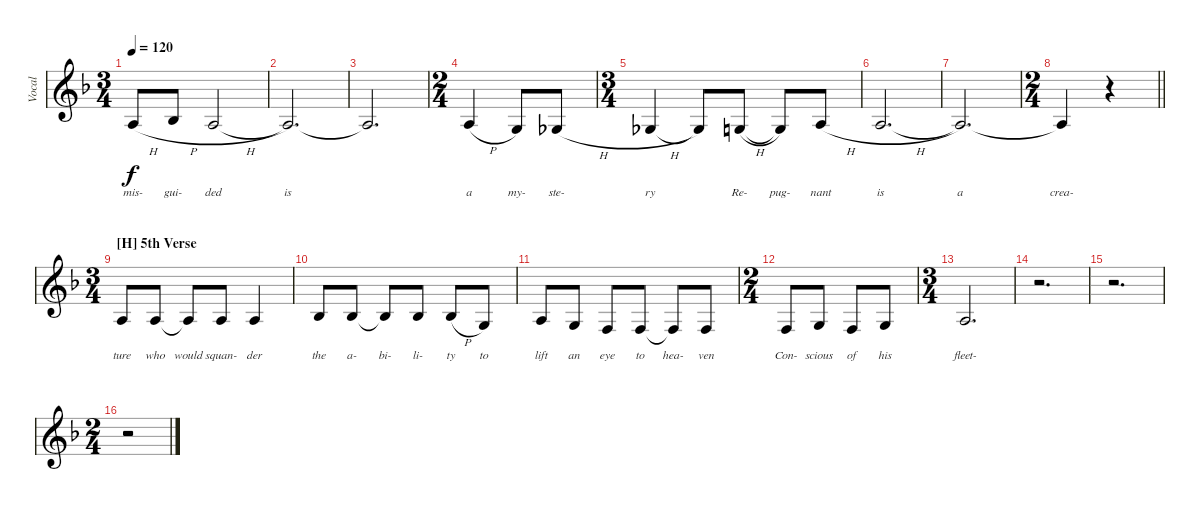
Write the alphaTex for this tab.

\track ("Vocal" "Vocal") {instrument frenchhorn}
\staff {score}
\tuning (E4 B3 G3 D3 A2 E2) {hide}
\ts (3 4)
\tempo 120
\clef g2
\ks dminor
2.3{h}.8{lyrics (0 "mis-") lyrics (1 "") lyrics (2 "") lyrics (3 "") lyrics (4 "") dy f} 3.3{h}.8{lyrics (0 "gui-") lyrics (1 "") lyrics (2 "") lyrics (3 "") lyrics (4 "")} 2.3{h}.2{lyrics (0 "ded") lyrics (1 "") lyrics (2 "") lyrics (3 "") lyrics (4 "")} |
2.3{t}.2{d lyrics (0 "is") lyrics (1 "") lyrics (2 "") lyrics (3 "") lyrics (4 "")} |
2.3{t}.2{d lyrics (0 "") lyrics (1 "") lyrics (2 "") lyrics (3 "") lyrics (4 "")} |
\ts (2 4)
2.3{h}.4{lyrics (0 "a") lyrics (1 "") lyrics (2 "") lyrics (3 "") lyrics (4 "")} 0.3.8{lyrics (0 "my-") lyrics (1 "") lyrics (2 "") lyrics (3 "") lyrics (4 "")} 4.4{h}.8{lyrics (0 "ste-") lyrics (1 "") lyrics (2 "") lyrics (3 "") lyrics (4 "")} |
\ts (3 4)
4.4{h}.4{lyrics (0 "ry") lyrics (1 "") lyrics (2 "") lyrics (3 "") lyrics (4 "")} 4.4{t}.8{lyrics (0 "") lyrics (1 "") lyrics (2 "") lyrics (3 "") lyrics (4 "")} 5.4{h}.8{lyrics (0 "Re-") lyrics (1 "") lyrics (2 "") lyrics (3 "") lyrics (4 "")} 5.4{t}.8{lyrics (0 "pug-") lyrics (1 "") lyrics (2 "") lyrics (3 "") lyrics (4 "")} 2.3{h}.8{lyrics (0 "nant") lyrics (1 "") lyrics (2 "") lyrics (3 "") lyrics (4 "")} |
2.3{h}.2{d lyrics (0 "is") lyrics (1 "") lyrics (2 "") lyrics (3 "") lyrics (4 "")} |
2.3{t}.2{d lyrics (0 "a") lyrics (1 "") lyrics (2 "") lyrics (3 "") lyrics (4 "")} |
\ts (2 4)
\barLineRight lightlight
2.3{t}.4{lyrics (0 "crea-") lyrics (1 "") lyrics (2 "") lyrics (3 "") lyrics (4 "")} r.4 |
\ts (3 4)
\section ("" "[H] 5th Verse")
2.3.8{lyrics (0 "ture") lyrics (1 "") lyrics (2 "") lyrics (3 "") lyrics (4 "")} 2.3.8{lyrics (0 "who") lyrics (1 "") lyrics (2 "") lyrics (3 "") lyrics (4 "")} 2.3{t}.8{lyrics (0 "would") lyrics (1 "") lyrics (2 "") lyrics (3 "") lyrics (4 "")} 2.3.8{lyrics (0 "squan-") lyrics (1 "") lyrics (2 "") lyrics (3 "") lyrics (4 "")} 2.3.4{lyrics (0 "der") lyrics (1 "") lyrics (2 "") lyrics (3 "") lyrics (4 "")} |
3.3.8{lyrics (0 "the") lyrics (1 "") lyrics (2 "") lyrics (3 "") lyrics (4 "") beam Up} 3.3.8{lyrics (0 "a-") lyrics (1 "") lyrics (2 "") lyrics (3 "") lyrics (4 "") beam Up} 3.3{t}.8{lyrics (0 "bi-") lyrics (1 "") lyrics (2 "") lyrics (3 "") lyrics (4 "") beam Up} 3.3.8{lyrics (0 "li-") lyrics (1 "") lyrics (2 "") lyrics (3 "") lyrics (4 "") beam Up} 3.3{h}.8{lyrics (0 "ty") lyrics (1 "") lyrics (2 "") lyrics (3 "") lyrics (4 "")} 0.3.8{lyrics (0 "to") lyrics (1 "") lyrics (2 "") lyrics (3 "") lyrics (4 "")} |
2.3.8{lyrics (0 "lift") lyrics (1 "") lyrics (2 "") lyrics (3 "") lyrics (4 "")} 0.3.8{lyrics (0 "an") lyrics (1 "") lyrics (2 "") lyrics (3 "") lyrics (4 "")} 3.4.8{lyrics (0 "eye") lyrics (1 "") lyrics (2 "") lyrics (3 "") lyrics (4 "")} 3.4.8{lyrics (0 "to") lyrics (1 "") lyrics (2 "") lyrics (3 "") lyrics (4 "")} 3.4{t}.8{lyrics (0 "hea-") lyrics (1 "") lyrics (2 "") lyrics (3 "") lyrics (4 "")} 3.4.8{lyrics (0 "ven") lyrics (1 "") lyrics (2 "") lyrics (3 "") lyrics (4 "")} |
\ts (2 4)
3.4.8{lyrics (0 "Con-") lyrics (1 "") lyrics (2 "") lyrics (3 "") lyrics (4 "")} 0.3.8{lyrics (0 "scious") lyrics (1 "") lyrics (2 "") lyrics (3 "") lyrics (4 "")} 3.4.8{lyrics (0 "of") lyrics (1 "") lyrics (2 "") lyrics (3 "") lyrics (4 "")} 0.3.8{lyrics (0 "his") lyrics (1 "") lyrics (2 "") lyrics (3 "") lyrics (4 "")} |
\ts (3 4)
2.3.2{d lyrics (0 "fleet-") lyrics (1 "") lyrics (2 "") lyrics (3 "") lyrics (4 "")} |
r.2{d} |
r.2{d} |
\ts (2 4)
r.2
